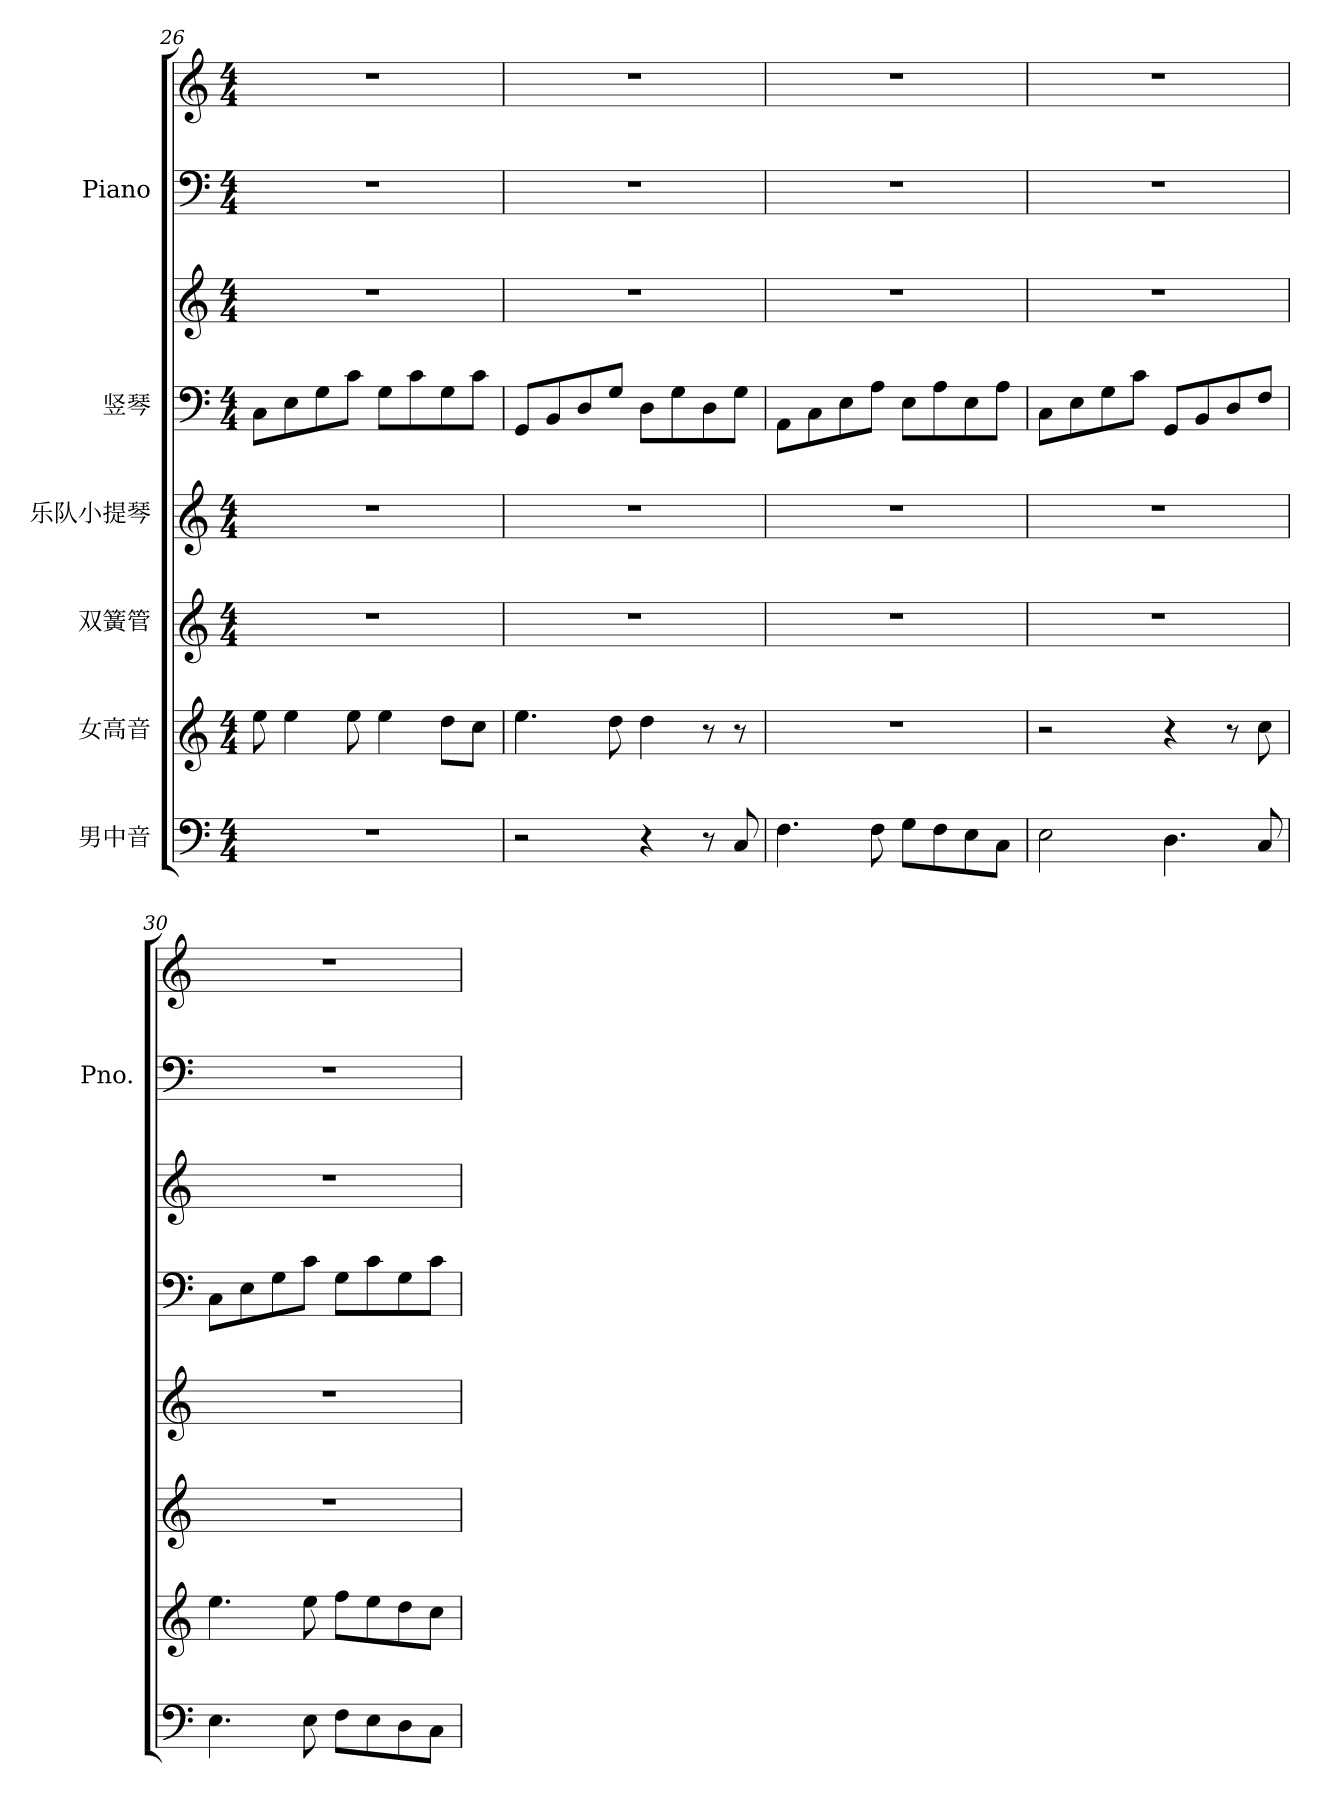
**kern	**kern	**kern	**kern	**kern	**kern	**kern	**kern
*part6	*part5	*part4	*part3	*part2	*part2	*part1	*part1
*staff8	*staff7	*staff6	*staff5	*staff4	*staff3	*staff2	*staff1
*I"男中音	*I"女高音	*I"双簧管	*I"乐队小提琴	*I"竖琴	*	*I"Piano	*
*	*	*	*	*	*	*I'Pno.	*
*clefF4	*clefG2	*clefG2	*clefG2	*clefF4	*clefG2	*clefF4	*clefG2
*k[]	*k[]	*k[]	*k[]	*k[]	*k[]	*k[]	*k[]
*M4/4	*M4/4	*M4/4	*M4/4	*M4/4	*M4/4	*M4/4	*M4/4
=26	=26	=26	=26	=26	=26	=26	=26
1r	8ee\	1r	1r	8C\L	1r	1r	1r
.	4ee\	.	.	8E\	.	.	.
.	.	.	.	8G\	.	.	.
.	8ee\	.	.	8c\J	.	.	.
.	4ee\	.	.	8G\L	.	.	.
.	.	.	.	8c\	.	.	.
.	8dd\L	.	.	8G\	.	.	.
.	8cc\J	.	.	8c\J	.	.	.
=27	=27	=27	=27	=27	=27	=27	=27
2r	4.ee\	1r	1r	8GG/L	1r	1r	1r
.	.	.	.	8BB/	.	.	.
.	.	.	.	8D/	.	.	.
.	8dd\	.	.	8G/J	.	.	.
4r	4dd\	.	.	8D\L	.	.	.
.	.	.	.	8G\	.	.	.
8r	8r	.	.	8D\	.	.	.
8C/	8r	.	.	8G\J	.	.	.
=28	=28	=28	=28	=28	=28	=28	=28
4.F\	1r	1r	1r	8AA\L	1r	1r	1r
.	.	.	.	8C\	.	.	.
.	.	.	.	8E\	.	.	.
8F\	.	.	.	8A\J	.	.	.
8G\L	.	.	.	8E\L	.	.	.
8F\	.	.	.	8A\	.	.	.
8E\	.	.	.	8E\	.	.	.
8C\J	.	.	.	8A\J	.	.	.
=29	=29	=29	=29	=29	=29	=29	=29
2E\	2r	1r	1r	8C\L	1r	1r	1r
.	.	.	.	8E\	.	.	.
.	.	.	.	8G\	.	.	.
.	.	.	.	8c\J	.	.	.
4.D\	4r	.	.	8GG/L	.	.	.
.	.	.	.	8BB/	.	.	.
.	8r	.	.	8D/	.	.	.
8C/	8cc\	.	.	8F/J	.	.	.
!!LO:PB:g=z
=30	=30	=30	=30	=30	=30	=30	=30
4.E\	4.ee\	1r	1r	8C\L	1r	1r	1r
.	.	.	.	8E\	.	.	.
.	.	.	.	8G\	.	.	.
8E\	8ee\	.	.	8c\J	.	.	.
8F\L	8ff\L	.	.	8G\L	.	.	.
8E\	8ee\	.	.	8c\	.	.	.
8D\	8dd\	.	.	8G\	.	.	.
8C\J	8cc\J	.	.	8c\J	.	.	.
=	=	=	=	=	=	=	=
*-	*-	*-	*-	*-	*-	*-	*-
